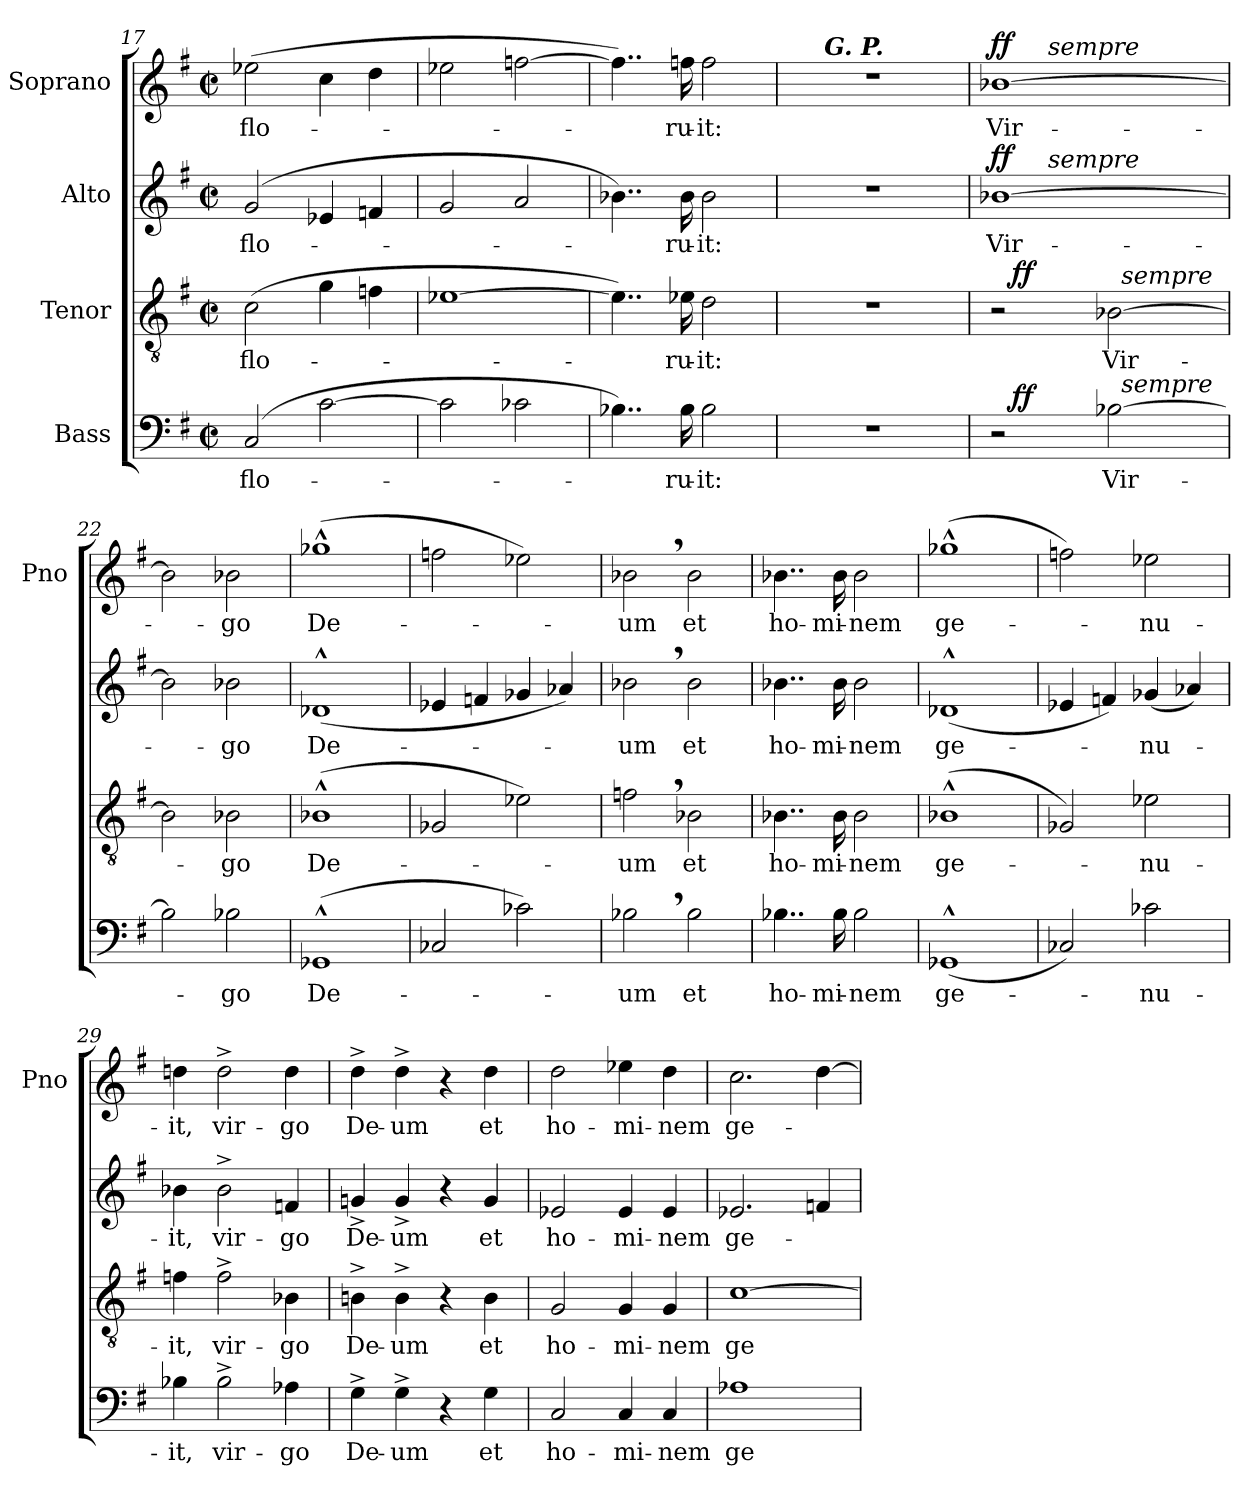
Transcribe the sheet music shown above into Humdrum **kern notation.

**kern	**text	**dynam	**kern	**text	**dynam	**kern	**text	**dynam	**kern	**text	**dynam
*part4	*part4	*part4	*part3	*part3	*part3	*part2	*part2	*part2	*part1	*part1	*part1
*staff4	*staff4	*staff4	*staff3	*staff3	*staff3	*staff2	*staff2	*staff2	*staff1	*staff1	*staff1
*I"Bass	*	*	*I"Tenor	*	*	*I"Alto	*	*	*I"Soprano	*	*
*	*	*	*	*	*	*	*	*	*I'Pno	*	*
*clefF4	*	*	*clefGv2	*	*	*clefG2	*	*	*clefG2	*	*
*k[f#]	*	*	*k[f#]	*	*	*k[f#]	*	*	*k[f#]	*	*
*G:	*	*	*G:	*	*	*G:	*	*	*G:	*	*
*M2/2	*	*	*M2/2	*	*	*M2/2	*	*	*M2/2	*	*
*met(c|)	*	*	*met(c|)	*	*	*met(c|)	*	*	*met(c|)	*	*
=17	=17	=17	=17	=17	=17	=17	=17	=17	=17	=17	=17
(2C/	flo-	.	(2c\	flo-	.	(2g/	flo-	.	(2ee-X\	flo-	.
[2c\	.	.	4g\	.	.	4e-X/	.	.	4cc\	.	.
.	.	.	4fn\	.	.	4fn/	.	.	4dd\	.	.
=18	=18	=18	=18	=18	=18	=18	=18	=18	=18	=18	=18
2c\]	-­-	.	[1e-X	-­-	.	2g/	-­-	.	2ee-X\	-­-	.
2c-X\	.	.	.	.	.	2a/	.	.	[2ffn\	.	.
=19	=19	=19	=19	=19	=19	=19	=19	=19	=19	=19	=19
4..B-X\)	-­	.	4..e-\])	-­	.	4..b-X\)	-­	.	4..ff\])	-­	.
16B-\	ru-	.	16e-X\	ru-	.	16b-\	ru-	.	16ffn\	ru-	.
2B-\	-it:	.	2d\	-it:	.	2b-\	-it:	.	2ff\	-it:	.
=20	=20	=20	=20	=20	=20	=20	=20	=20	=20	=20	=20
*	*	*	*	*	*	*	*	*	*^	*	*
1r	.	.	1r	.	.	1r	.	.	1r	8.ryy	.	.
!	!	!	!	!	!	!	!	!	!	!LO:TX:a:Bi:t=G. P.	!	!
.	.	.	.	.	.	.	.	.	.	2ryy	.	.
.	.	.	.	.	.	.	.	.	.	4ryy	.	.
.	.	.	.	.	.	.	.	.	.	16ryy	.	.
!!LO:PB:g=z	!!
=21	=21	=21	=21	=21	=21	=21	=21	=21	=21	=21	=21	=21
!	!	!	!	!	!	!	!	!LO:DY:a	!	!	!	!LO:DY:a
*^	*	*	*^	*	*	*^	*	*	*	*	*	*
*	*^	*	*	*	*^	*	*	*	*	*	*	*	*	*	*
2r	16ryy	2ryy	.	.	2r	16ryy	2ryy	.	.	[1b-X	8ryy	Vir-	ff	[1b-X	8ryy	Vir-	ff
!	!	!	!	!LO:DY:a	!	!	!	!	!LO:DY:a	!	!	!	!	!	!	!	!
.	2...ryy	.	.	ff	.	2...ryy	.	.	ff	.	.	.	.	.	.	.	.
.	.	.	.	.	.	.	.	.	.	.	32ryy	.	.	.	32ryy	.	.
!	!	!	!	!	!	!	!	!	!	!	!	!	!	!	!LO:TX:a:i:t=sempre	!	!
!	!	!	!	!	!	!	!	!	!	!	!LO:TX:a:i:t=sempre	!	!	!	!	!	!
.	.	.	.	.	.	.	.	.	.	.	2ryy	.	.	.	2ryy	.	.
[2B-X\	.	32ryy	Vir-	.	[2B-X\	.	32ryy	Vir-	.	.	.	.	.	.	.	.	.
!	!	!	!	!	!	!	!LO:TX:a:i:t=sempre	!	!	!	!	!	!	!	!	!	!
!	!	!LO:TX:a:i:t=sempre	!	!	!	!	!	!	!	!	!	!	!	!	!	!	!
.	.	4...ryy	.	.	.	.	4...ryy	.	.	.	.	.	.	.	.	.	.
.	.	.	.	.	.	.	.	.	.	.	4ryy	.	.	.	4ryy	.	.
.	.	.	.	.	.	.	.	.	.	.	16.ryy	.	.	.	16.ryy	.	.
*v	*v	*v	*	*	*	*	*	*	*	*v	*v	*	*	*v	*v	*	*
*	*	*	*v	*v	*v	*	*	*	*	*	*	*	*
=22	=22	=22	=22	=22	=22	=22	=22	=22	=22	=22	=22
2B-\]	.	.	2B-\]	.	.	2b-\]	-­-	.	2b-\]	-­-	.
2B-X\	-go	.	2B-X\	-go	.	2b-X\	-go	.	2b-X\	-go	.
=23	=23	=23	=23	=23	=23	=23	=23	=23	=23	=23	=23
(1GG-X^^>	De-	.	(1B-X^^>	De-	.	(1d-X^^>	De-	.	(1gg-X^^>	De-	.
=24	=24	=24	=24	=24	=24	=24	=24	=24	=24	=24	=24
2C-X/	.	.	2G-X/	.	.	4e-X/	.	.	2ffn\	.	.
.	.	.	.	.	.	4fn/	.	.	.	.	.
2c-X\)	.	.	2e-X\)	.	.	4g-X/	.	.	2ee-X\)	.	.
.	.	.	.	.	.	4a-X/)	.	.	.	.	.
=25	=25	=25	=25	=25	=25	=25	=25	=25	=25	=25	=25
2B-X,>\	-um	.	2fn,>\	-um	.	2b-X,>\	-um	.	2b-X,>\	-um	.
2B-\	et	.	2B-X\	et	.	2b-\	et	.	2b-\	et	.
=26	=26	=26	=26	=26	=26	=26	=26	=26	=26	=26	=26
4..B-X\	ho-	.	4..B-X\	ho-	.	4..b-X\	ho-	.	4..b-X\	ho-	.
16B-\	-mi-	.	16B-\	-mi-	.	16b-\	-mi-	.	16b-\	-mi-	.
2B-\	-nem	.	2B-\	-nem	.	2b-\	-nem	.	2b-\	-nem	.
=27	=27	=27	=27	=27	=27	=27	=27	=27	=27	=27	=27
(1GG-X^^>	ge-	.	(1B-X^^>	ge-	.	(1d-X^^>	ge-	.	(1gg-X^^>	ge-	.
=28	=28	=28	=28	=28	=28	=28	=28	=28	=28	=28	=28
2C-X/)	.	.	2G-X/)	.	.	4e-X/	.	.	2ffn\)	.	.
.	.	.	.	.	.	4fn/)	.	.	.	.	.
2c-X\	-nu-	.	2e-X\	-nu-	.	(4g-X/	-nu-	.	2ee-X\	-nu-	.
.	.	.	.	.	.	4a-X/)	.	.	.	.	.
!!LO:LB:g=z
=29	=29	=29	=29	=29	=29	=29	=29	=29	=29	=29	=29
4B-X\	-it,	.	4fn\	-it,	.	4b-X\	-it,	.	4ddn\	-it,	.
2B-^>\	vir-	.	2f^>\	vir-	.	2b-^>\	vir-	.	2dd^>\	vir-	.
4A-X\	-go	.	4B-X\	-go	.	4fn/	-go	.	4dd\	-go	.
=30	=30	=30	=30	=30	=30	=30	=30	=30	=30	=30	=30
4G^>\	De-	.	4Bn^>\	De-	.	4gn^>/	De-	.	4dd^>\	De-	.
4G^>\	-um	.	4B^>\	-um	.	4g^>/	-um	.	4dd^>\	-um	.
4r	.	.	4r	.	.	4r	.	.	4r	.	.
4G\	et	.	4B\	et	.	4g/	et	.	4dd\	et	.
=31	=31	=31	=31	=31	=31	=31	=31	=31	=31	=31	=31
2C/	ho-	.	2G/	ho-	.	2e-X/	ho-	.	2dd\	ho-	.
4C/	-mi-	.	4G/	-mi-	.	4e-/	-mi-	.	4ee-X\	-mi-	.
4C/	-nem	.	4G/	-nem	.	4e-/	-nem	.	4dd\	-nem	.
=32	=32	=32	=32	=32	=32	=32	=32	=32	=32	=32	=32
1A-X	ge-	.	[1c	ge-	.	2.e-X/	ge-	.	2.cc\	ge-	.
.	.	.	.	.	.	4fn/	.	.	[4dd\	.	.
=	=	=	=	=	=	=	=	=	=	=	=
*-	*-	*-	*-	*-	*-	*-	*-	*-	*-	*-	*-
